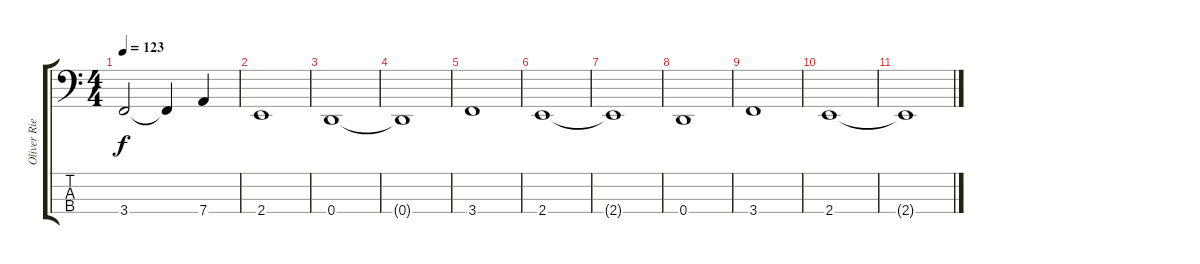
\track ("Oliver Riedel" "Oliver Rie") {instrument electricbassfinger}
\staff {score tabs}
\tuning (G2 D2 A1 D1) {hide}
\ts (4 4)
\tempo 123
\clef f4
\ks c
3.4.2{dy f} 3.4{t}.4 7.4.4 |
2.4.1 |
0.4.1 |
0.4{t}.1 |
3.4.1 |
2.4.1 |
2.4{t}.1 |
0.4.1 |
3.4.1 |
2.4.1 |
2.4{t}.1
